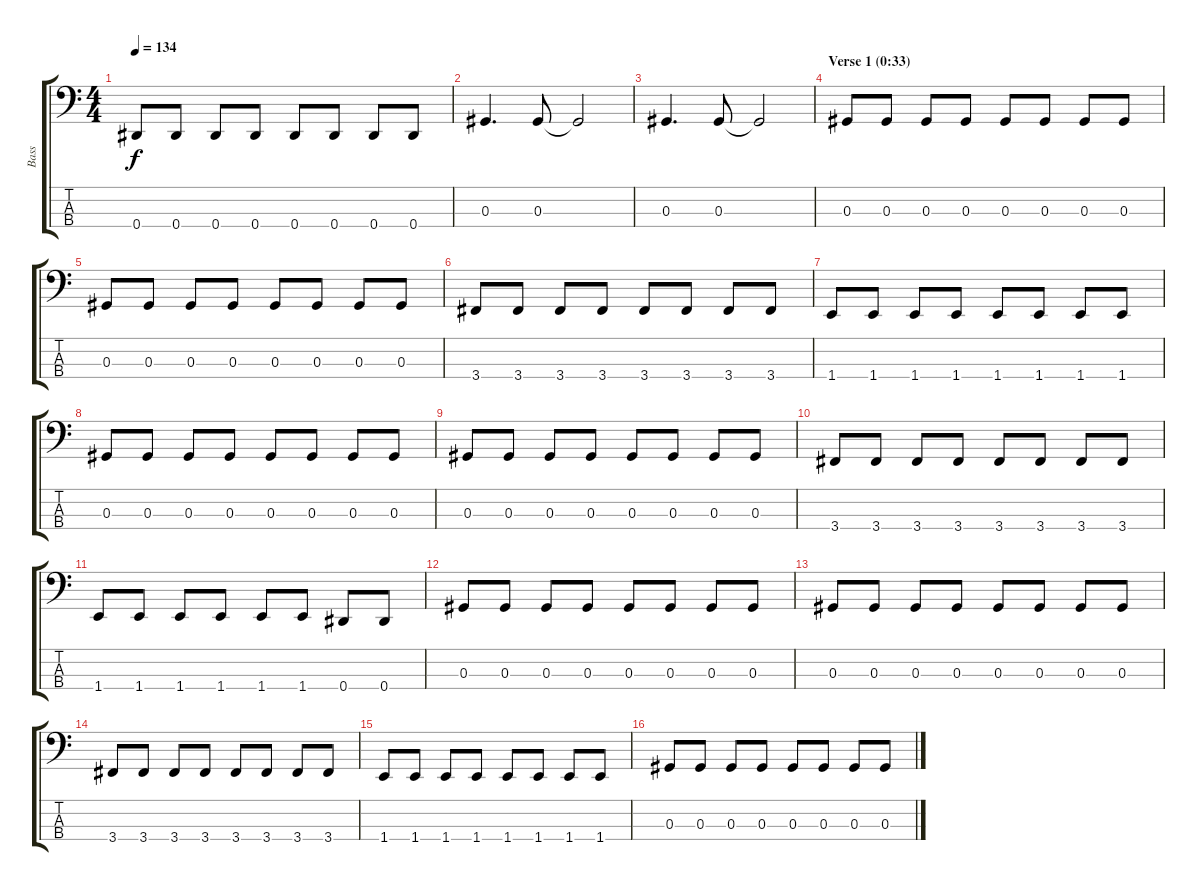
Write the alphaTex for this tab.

\track ("Bass" "Bass") {instrument electricbassfinger}
\staff {score tabs}
\tuning (Gb2 Db2 Ab1 Eb1) {hide}
\ts (4 4)
\tempo 134
\clef f4
\ks c
0.4.8{dy f} 0.4.8 0.4.8 0.4.8 0.4.8 0.4.8 0.4.8 0.4.8 |
0.3.4{d} 0.3.8 0.3{t}.2 |
0.3.4{d} 0.3.8 0.3{t}.2 |
\section ("" "Verse 1 (0:33)")
0.3.8 0.3.8 0.3.8 0.3.8 0.3.8 0.3.8 0.3.8 0.3.8 |
0.3.8 0.3.8 0.3.8 0.3.8 0.3.8 0.3.8 0.3.8 0.3.8 |
3.4.8 3.4.8 3.4.8 3.4.8 3.4.8 3.4.8 3.4.8 3.4.8 |
1.4.8 1.4.8 1.4.8 1.4.8 1.4.8 1.4.8 1.4.8 1.4.8 |
0.3.8 0.3.8 0.3.8 0.3.8 0.3.8 0.3.8 0.3.8 0.3.8 |
0.3.8 0.3.8 0.3.8 0.3.8 0.3.8 0.3.8 0.3.8 0.3.8 |
3.4.8 3.4.8 3.4.8 3.4.8 3.4.8 3.4.8 3.4.8 3.4.8 |
1.4.8 1.4.8 1.4.8 1.4.8 1.4.8 1.4.8 0.4.8 0.4.8 |
0.3.8 0.3.8 0.3.8 0.3.8 0.3.8 0.3.8 0.3.8 0.3.8 |
0.3.8 0.3.8 0.3.8 0.3.8 0.3.8 0.3.8 0.3.8 0.3.8 |
3.4.8 3.4.8 3.4.8 3.4.8 3.4.8 3.4.8 3.4.8 3.4.8 |
1.4.8 1.4.8 1.4.8 1.4.8 1.4.8 1.4.8 1.4.8 1.4.8 |
0.3.8 0.3.8 0.3.8 0.3.8 0.3.8 0.3.8 0.3.8 0.3.8
